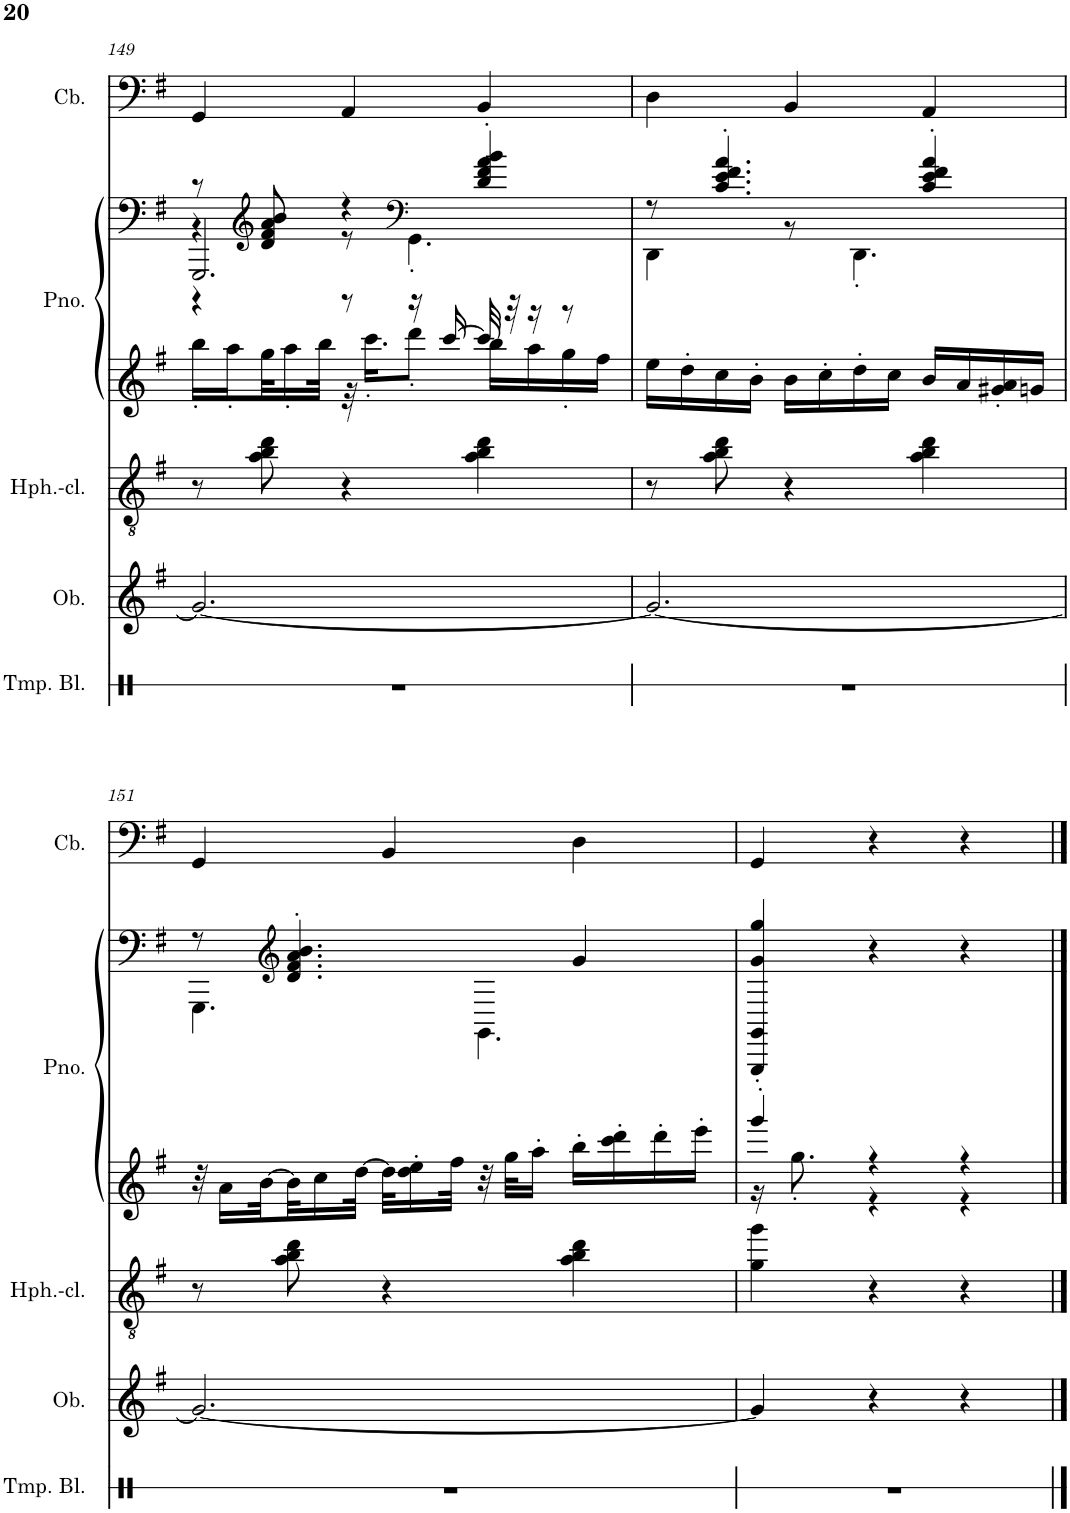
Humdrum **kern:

**kern	**kern	**kern	**kern	**kern	**kern
*part5	*part4	*part3	*part2	*part2	*part1
*staff6	*staff5	*staff4	*staff3	*staff2	*staff1
*I"Temple Blocks, count	*I"Oboe, melody	*I"Heckelphone-clarinet, brass section	*I"Piano, comp piano	*	*I"Contrabass, bass
*I'Tmp. Bl.	*I'Ob.	*I'Hph.-cl.	*I'Pno.	*	*I'Cb.
!!LO:PB:g=z
*clefX	*clefG2	*clefGv2	*clefG2	*clefG2	*clefF4
*	*	*	*	*	*Trd7c12
*k[]	*k[f#]	*k[f#]	*k[f#]	*k[f#]	*k[f#]
*M3/4	*M3/4	*M3/4	*M3/4	*M3/4	*M3/4
=149	=149	=149	=149	=149	=149
*	*	*	*^	*^	*
*	*	*	*	*	*	*^	*
2.r	2.g/_	8r	4r	16bb'\LL	8r	4r	2.GGG/	4GG/
.	.	.	.	16aa'\	.	.	.	.
*	*	*	*	*	*clefG2	*	*	*
.	.	8a\ 8b\ 8dd\	.	32gg\K	8d/ 8f#/ 8a/ 8b/	.	.	.
.	.	.	.	16aa'\	.	.	.	.
.	.	.	.	32bb\JJk	.	.	.	.
.	.	4r	8r	32r	4r	8r	.	4AA/
.	.	.	.	16.ccc'\KL	.	.	.	.
*	*	*	*	*	*clefF4	*	*	*
.	.	.	16r	8ddd'\J	.	4.GG'\	.	.
.	.	.	[16ccc/	.	.	.	.	.
.	.	4a\ 4b\ 4dd\	32ccc/]	16bb\LL	4d/' 4f#/' 4a/' 4b/'	.	.	4BB/
.	.	.	32r	.	.	.	.	.
.	.	.	16r	16aa\	.	.	.	.
.	.	.	8r	16gg'\	.	.	.	.
.	.	.	.	16ff#\JJ	.	.	.	.
*	*	*	*v	*v	*	*	*	*
*	*	*	*	*	*v	*v	*
=150	=150	=150	=150	=150	=150	=150
2.r	2.g/_	8r	16ee\LL	8r	4DD\	4D\
.	.	.	16dd'\	.	.	.
.	.	8a\ 8b\ 8dd\	16cc\	4.c/' 4.e/' 4.f#/' 4.a/'	.	.
.	.	.	16b'\JJ	.	.	.
.	.	4r	16b\LL	.	8r	4BB/
.	.	.	16cc'\	.	.	.
.	.	.	16dd'\	.	4.DD'\	.
.	.	.	16cc\JJ	.	.	.
.	.	4a\ 4b\ 4dd\	16b/LL	4c/' 4e/' 4f#/' 4a/'	.	4AA/
.	.	.	16a/	.	.	.
.	.	.	16g#X/' 16a/'	.	.	.
.	.	.	16gn/JJ	.	.	.
!!LO:LB:g=z
=151	=151	=151	=151	=151	=151	=151
2.r	2.g/_	8r	32r	8r	4.GGG\	4GG/
.	.	.	16a\LL	.	.	.
.	.	.	[32b\L	.	.	.
*	*	*	*	*clefG2	*	*
.	.	8a\ 8b\ 8dd\	32b\J]	4.d/' 4.f#/' 4.a/' 4.b/'	.	.
.	.	.	16cc\	.	.	.
.	.	.	[32dd\JJk	.	.	.
.	.	4r	32dd\KLL]	.	.	4BB/
.	.	.	16dd\' 16ee\'	.	.	.
.	.	.	32ff#\JJk	.	.	.
.	.	.	32r	.	4.GG\	.
.	.	.	32gg\KLL	.	.	.
.	.	.	16aa'\JJ	.	.	.
.	.	4a\ 4b\ 4dd\	16bb'\LL	4g/	.	4D\
.	.	.	16ccc\' 16ddd\'	.	.	.
.	.	.	16ddd'\	.	.	.
.	.	.	16eee'\JJ	.	.	.
*	*	*	*	*v	*v	*
=152	=152	=152	=152	=152	=152
*	*	*	*^	*	*
2.r	4g/]	4g\ 4gg\	4ggg'/	16r	4GGG/' 4GG/' 4g/' 4gg/'	4GG/
.	.	.	.	8.gg'\	.	.
.	4r	4r	4r	4r	4r	4r
.	4r	4r	4r	4r	4r	4r
*	*	*	*v	*v	*	*
==	==	==	==	==	==
*-	*-	*-	*-	*-	*-
